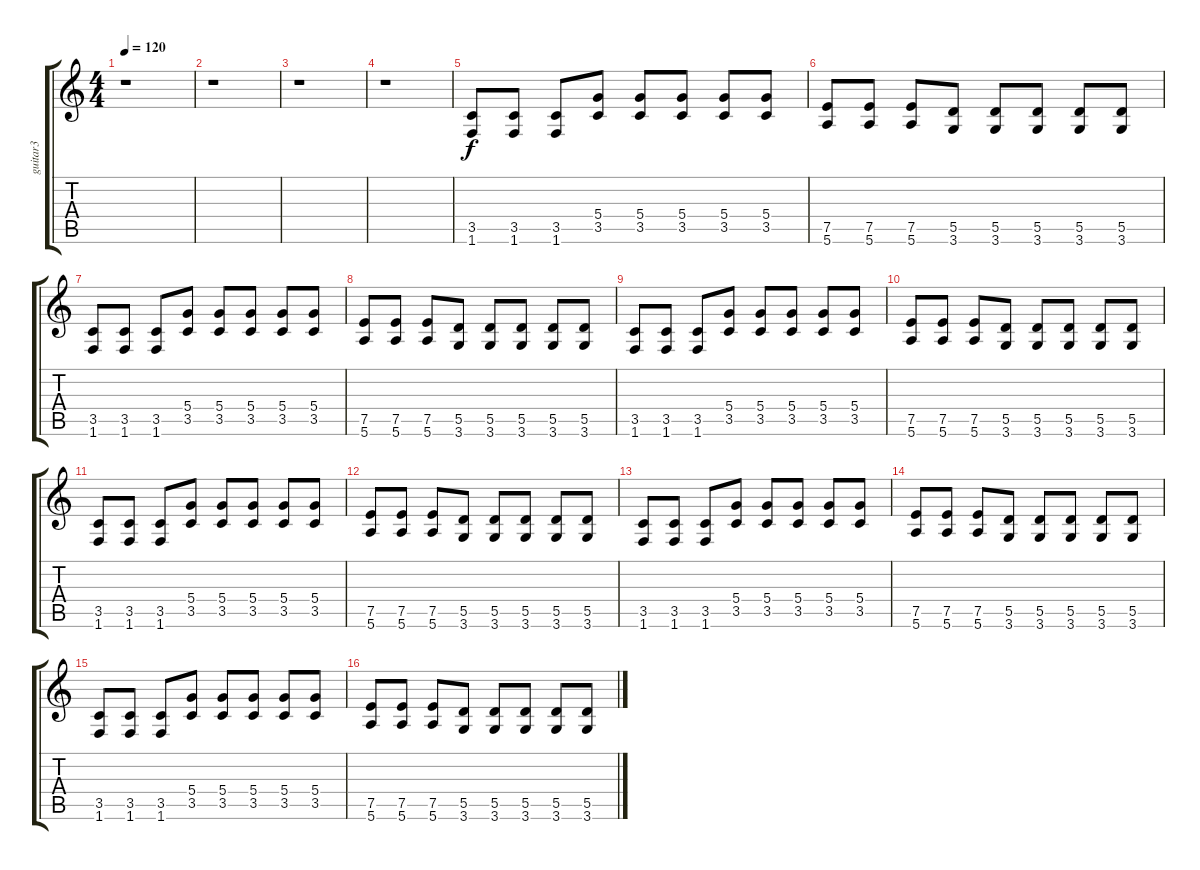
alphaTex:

\track ("guitar3" "guitar3") {instrument electricguitarmuted}
\staff {score tabs}
\tuning (E4 B3 G3 D3 A2 E2) {hide}
\ts (4 4)
\tempo 120
\clef g2
\ks c
r.1{dy f instrument electricguitarmuted} |
r.1 |
r.1 |
r.1 |
(3.5 1.6).8 (3.5 1.6).8 (3.5 1.6).8 (5.4 3.5).8 (5.4 3.5).8 (5.4 3.5).8 (5.4 3.5).8 (5.4 3.5).8 |
(7.5 5.6).8 (7.5 5.6).8 (7.5 5.6).8 (5.5 3.6).8 (5.5 3.6).8 (5.5 3.6).8 (5.5 3.6).8 (5.5 3.6).8 |
(3.5 1.6).8 (3.5 1.6).8 (3.5 1.6).8 (5.4 3.5).8 (5.4 3.5).8 (5.4 3.5).8 (5.4 3.5).8 (5.4 3.5).8 |
(7.5 5.6).8 (7.5 5.6).8 (7.5 5.6).8 (5.5 3.6).8 (5.5 3.6).8 (5.5 3.6).8 (5.5 3.6).8 (5.5 3.6).8 |
(3.5 1.6).8 (3.5 1.6).8 (3.5 1.6).8 (5.4 3.5).8 (5.4 3.5).8 (5.4 3.5).8 (5.4 3.5).8 (5.4 3.5).8 |
(7.5 5.6).8 (7.5 5.6).8 (7.5 5.6).8 (5.5 3.6).8 (5.5 3.6).8 (5.5 3.6).8 (5.5 3.6).8 (5.5 3.6).8 |
(3.5 1.6).8 (3.5 1.6).8 (3.5 1.6).8 (5.4 3.5).8 (5.4 3.5).8 (5.4 3.5).8 (5.4 3.5).8 (5.4 3.5).8 |
(7.5 5.6).8 (7.5 5.6).8 (7.5 5.6).8 (5.5 3.6).8 (5.5 3.6).8 (5.5 3.6).8 (5.5 3.6).8 (5.5 3.6).8 |
(3.5 1.6).8 (3.5 1.6).8 (3.5 1.6).8 (5.4 3.5).8 (5.4 3.5).8 (5.4 3.5).8 (5.4 3.5).8 (5.4 3.5).8 |
(7.5 5.6).8 (7.5 5.6).8 (7.5 5.6).8 (5.5 3.6).8 (5.5 3.6).8 (5.5 3.6).8 (5.5 3.6).8 (5.5 3.6).8 |
(3.5 1.6).8 (3.5 1.6).8 (3.5 1.6).8 (5.4 3.5).8 (5.4 3.5).8 (5.4 3.5).8 (5.4 3.5).8 (5.4 3.5).8 |
(7.5 5.6).8 (7.5 5.6).8 (7.5 5.6).8 (5.5 3.6).8 (5.5 3.6).8 (5.5 3.6).8 (5.5 3.6).8 (5.5 3.6).8
